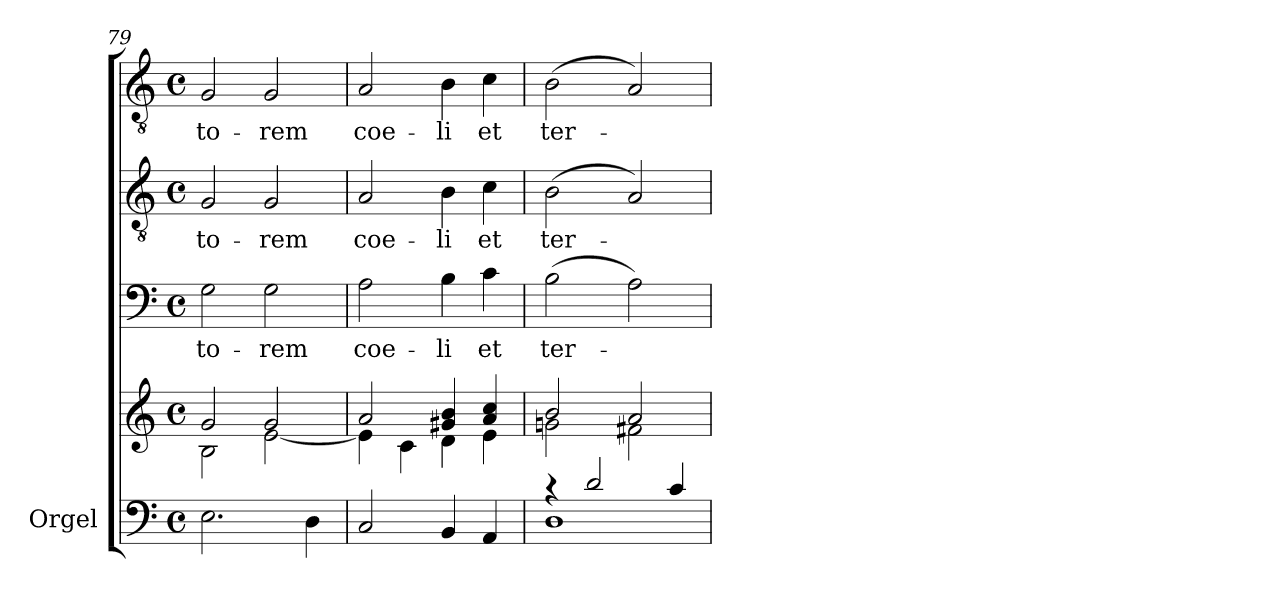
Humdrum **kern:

**kern	**kern	**kern	**text	**kern	**text	**kern	**text
*part4	*part4	*part3	*part3	*part2	*part2	*part1	*part1
*staff5	*staff4	*staff3	*staff3	*staff2	*staff2	*staff1	*staff1
*I"Orgel	*	*	*	*	*	*	*
*I'Org.	*	*	*	*	*	*	*
*clefF4	*clefG2	*clefF4	*	*clefGv2	*	*clefGv2	*
*k[]	*k[]	*k[]	*	*k[]	*	*k[]	*
*C:	*C:	*C:	*	*C:	*	*C:	*
*M4/4	*M4/4	*M4/4	*	*M4/4	*	*M4/4	*
*met(c)	*met(c)	*met(c)	*	*met(c)	*	*met(c)	*
=79	=79	=79	=79	=79	=79	=79	=79
*	*^	*	*	*	*	*	*
!	!	!	!	!LO:LY:b	!	!LO:LY:b	!	!LO:LY:b
2.E\	2g/	2B\	2G\	-to-	2G/	-to-	2G/	-to-
!	!	!	!	!LO:LY:b	!	!LO:LY:b	!	!LO:LY:b
.	2g/	[<2e\	2G\	-rem	2G/	-rem	2G/	-rem
4D\	.	.	.	.	.	.	.	.
!!LO:PB:g=z
=80	=80	=80	=80	=80	=80	=80	=80	=80
!	!	!	!	!LO:LY:b	!	!LO:LY:b	!	!LO:LY:b
2C/	2a/	4e\]	2A\	coe-	2A/	coe-	2A/	coe-
.	.	4c\	.	.	.	.	.	.
!	!	!	!	!LO:LY:b	!	!LO:LY:b	!	!LO:LY:b
4BB/	4g#X/ 4b/	4d\	4B\	-li	4B\	-li	4B\	-li
!	!	!	!	!LO:LY:b	!	!LO:LY:b	!	!LO:LY:b
4AA/	4a/ 4cc/	4e\	4c\	et	4c\	et	4c\	et
=81	=81	=81	=81	=81	=81	=81	=81	=81
*^	*	*	*	*	*	*	*	*
!	!	!	!	!	!LO:LY:b	!	!LO:LY:b	!	!LO:LY:b
4rc	1D	2b/	2gn\	(>2B\	ter-	(>2B\	ter-	(>2B\	ter-
2d/	.	.	.	.	.	.	.	.	.
.	.	2a/	2f#X\	2A\)	.	2A/)	.	2A/)	.
4c/	.	.	.	.	.	.	.	.	.
*v	*v	*	*	*	*	*	*	*	*
*	*v	*v	*	*	*	*	*	*
=	=	=	=	=	=	=	=
*-	*-	*-	*-	*-	*-	*-	*-
